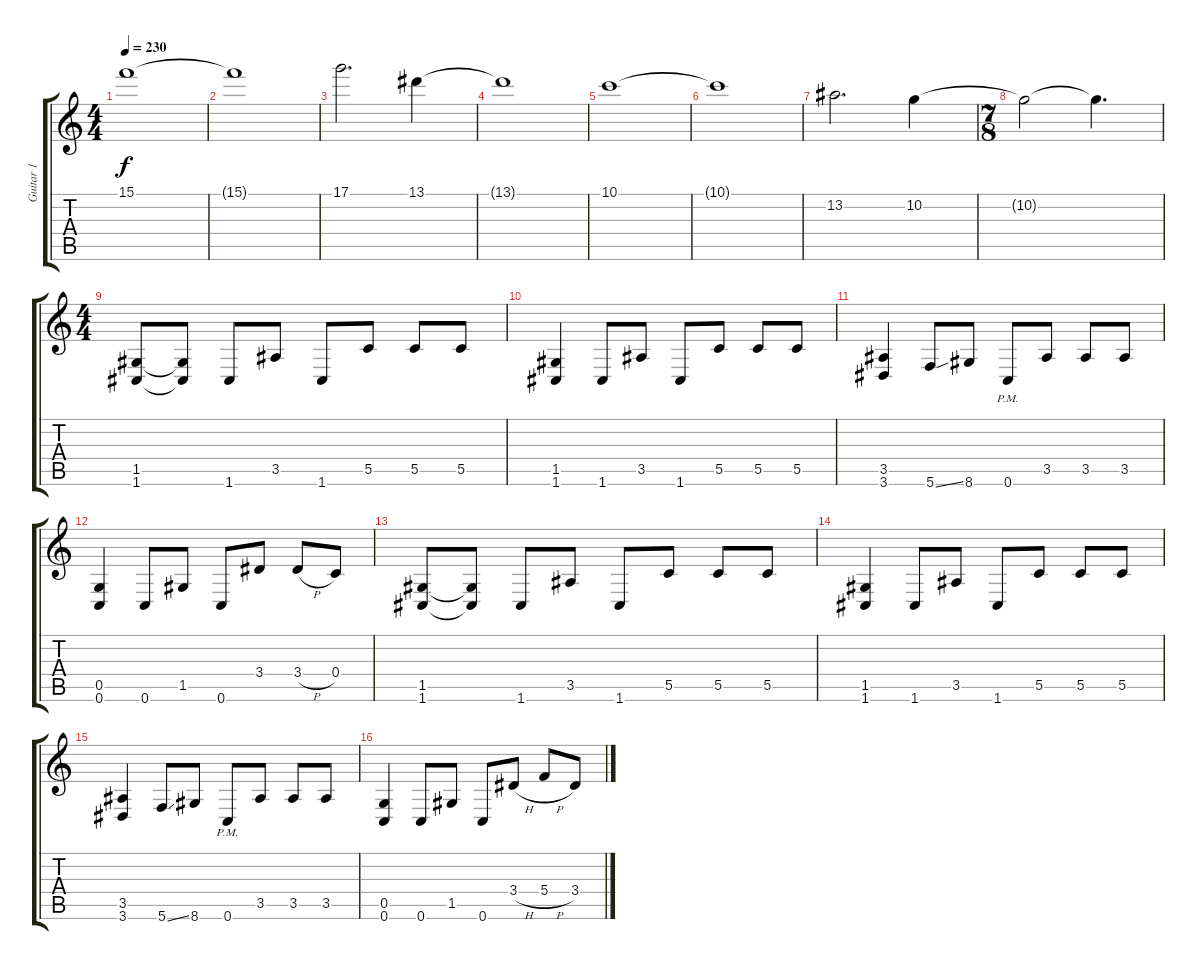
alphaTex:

\track ("Guitar 1" "Guitar 1") {instrument distortionguitar}
\staff {score tabs}
\tuning (D4 A3 F3 C3 G2 C2) {hide}
\ts (4 4)
\tempo 230
\clef g2
\ks c
15.1.1{dy f} |
15.1{t}.1 |
17.1.2{d} 13.1.4 |
13.1{t}.1 |
10.1.1 |
10.1{t}.1 |
13.2.2{d} 10.2.4 |
\ts (7 8)
10.2{t}.2 10.2{t}.4{d} |
\ts (4 4)
(1.5 1.6).8 (1.5{t} 1.6{t}).8 1.6.8 3.5.8 1.6.8 5.5.8 5.5.8 5.5.8 |
(1.5 1.6).4 1.6.8 3.5.8 1.6.8 5.5.8 5.5.8 5.5.8 |
(3.5 3.6).4 5.6{ss}.8 8.6.8 0.6{pm}.8 3.5.8 3.5.8 3.5.8 |
(0.5 0.6).4 0.6.8 1.5.8 0.6.8 3.4.8 3.4{h}.8 0.4.8 |
(1.5 1.6).8 (1.5{t} 1.6{t}).8 1.6.8 3.5.8 1.6.8 5.5.8 5.5.8 5.5.8 |
(1.5 1.6).4 1.6.8 3.5.8 1.6.8 5.5.8 5.5.8 5.5.8 |
(3.5 3.6).4 5.6{ss}.8 8.6.8 0.6{pm}.8 3.5.8 3.5.8 3.5.8 |
(0.5 0.6).4 0.6.8 1.5.8 0.6.8 3.4{h}.8 5.4{h}.8 3.4.8
